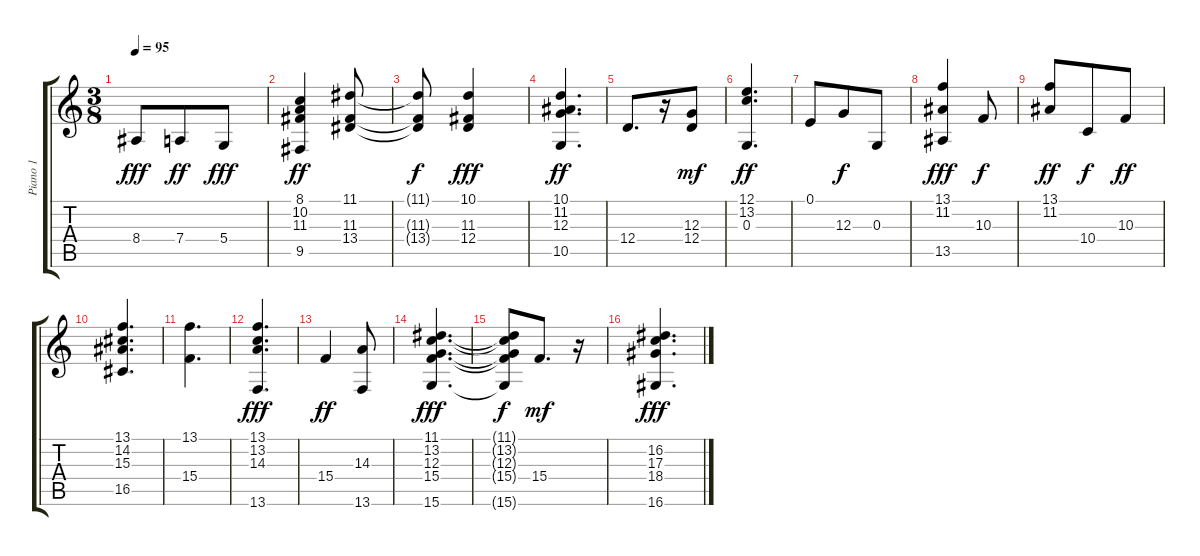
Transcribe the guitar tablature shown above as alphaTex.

\track ("Piano 1" "Piano 1") {instrument acousticgrandpiano}
\staff {score tabs}
\tuning (E4 B3 G3 D3 A2 E2) {hide}
\ts (3 8)
\tempo 95
\clef g2
\ks c
8.4.8{dy fff} 7.4.8{dy ff} 5.4.8{dy fff} |
(8.1 10.2 11.3 9.5).4{dy ff} (11.1 11.3 13.4).8 |
(11.1{t} 11.3{t} 13.4{t}).8{dy f} (10.1 11.3 12.4).4{dy fff} |
(10.1 11.2 12.3 10.5).4{d dy ff} |
12.4.8{d} r.16 (12.3 12.4).8{dy mf} |
(12.1 13.2 0.3).4{d dy ff} |
0.1.8 12.3.8{dy f} 0.3.8 |
(13.1 11.2 13.5).4{dy fff} 10.3.8{dy f} |
(13.1 11.2).8{dy ff} 10.4.8{dy f} 10.3.8{dy ff} |
(13.1 14.2 15.3 16.5).4{d} |
(13.1 15.4).4{d} |
(13.1 13.2 14.3 13.6).4{d dy fff} |
15.4.4{dy ff} (14.3 13.6).8 |
(11.1 13.2 12.3 15.4 15.6).4{d dy fff} |
(11.1{t} 13.2{t} 12.3{t} 15.4{t} 15.6{t}).8{dy f} 15.4.8{d dy mf} r.16 |
(16.2 17.3 18.4 16.6).4{d dy fff}
